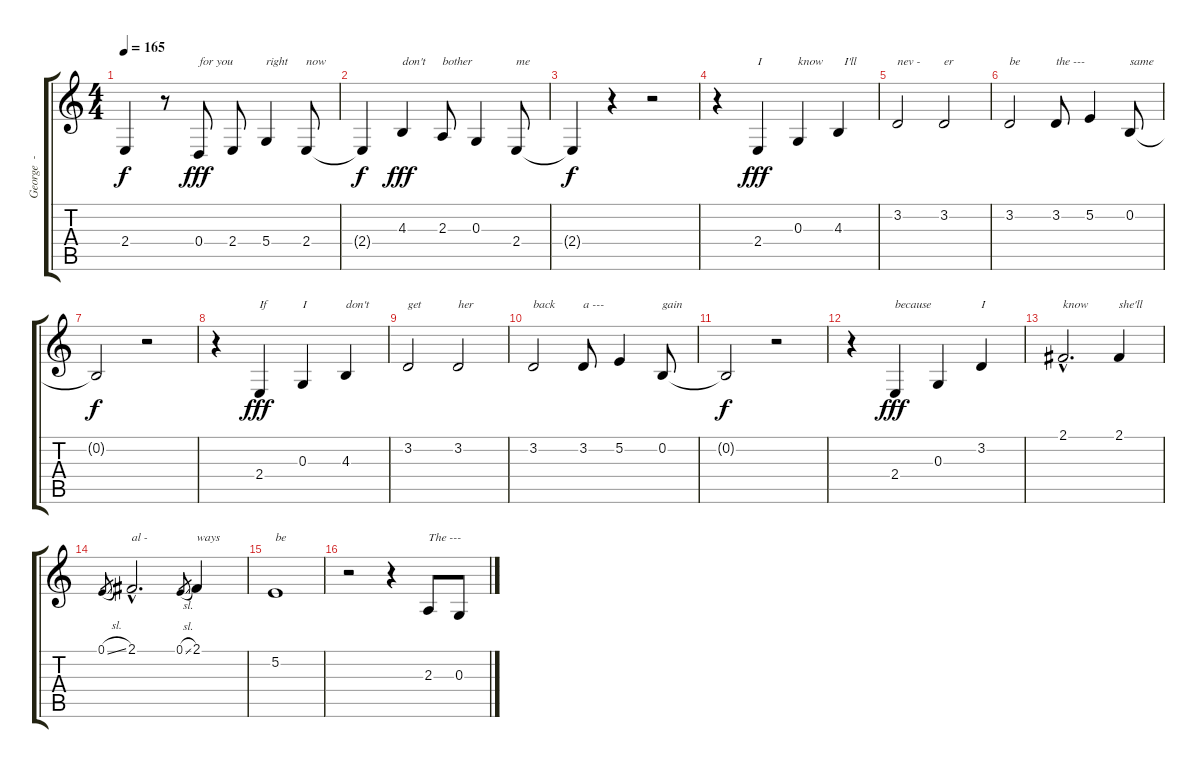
\track ("George  - Vocals" "George  - ") {instrument altosax}
\staff {score tabs}
\tuning (E4 B3 G3 D3 A2 E2) {hide}
\ts (4 4)
\tempo 165
\clef g2
\ks c
2.4{t}.4{dy f} r.8 0.4.8{txt "for you" dy fff} 2.4.8 5.4.4{txt "right"} 2.4.8{txt "now"} |
2.4{t}.4{dy f} 4.3.4{txt "don't" dy fff} 2.3.8{txt "bother"} 0.3.4 2.4.8{txt "me"} |
2.4{t}.4{dy f} r.4 r.2 |
r.4 2.4.4{txt "I" dy fff} 0.3.4{txt "know"} 4.3.4{txt "  I'll"} |
3.2.2{txt "nev -"} 3.2.2{txt "er"} |
3.2.2{txt "be"} 3.2.8{txt "the ---"} 5.2.4 0.2.8{txt "same"} |
0.2{t}.2{dy f} r.2 |
r.4 2.4.4{txt "If" dy fff} 0.3.4{txt "I"} 4.3.4{txt "don't"} |
3.2.2{txt "get"} 3.2.2{txt "her"} |
3.2.2{txt "back"} 3.2.8{txt "a ---"} 5.2.4 0.2.8{txt "gain"} |
0.2{t}.2{dy f} r.2 |
r.4 2.4.4{txt "because" dy fff} 0.3.4 3.2.4{txt "I"} |
2.1{hac}.2{d txt "know"} 2.1.4{txt "she'll"} |
0.1{sl}.8{gr} 2.1{hac}.2{d txt "al -"} 0.1{sl}.8{gr} 2.1.4{txt "ways"} |
5.2.1{txt "be"} |
r.2 r.4 2.3.8{txt "The ---"} 0.3.8
